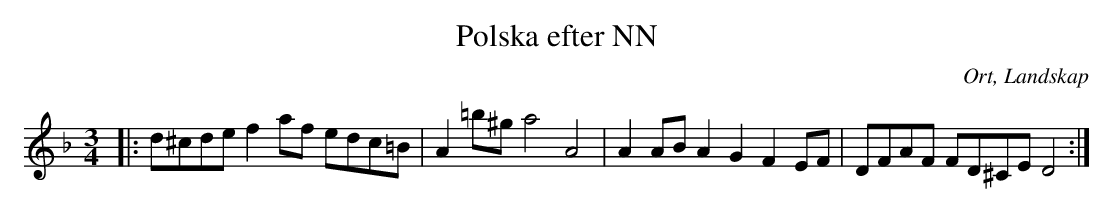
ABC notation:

X:1
T:Polska efter NN
O:Ort, Landskap
M:3/4
L:1/8
K:Dm
|:d^cde f2af edc=B|A2=b^g a4 A4|A2AB A2G2 F2EF|DFAF FD^CE D4:|
